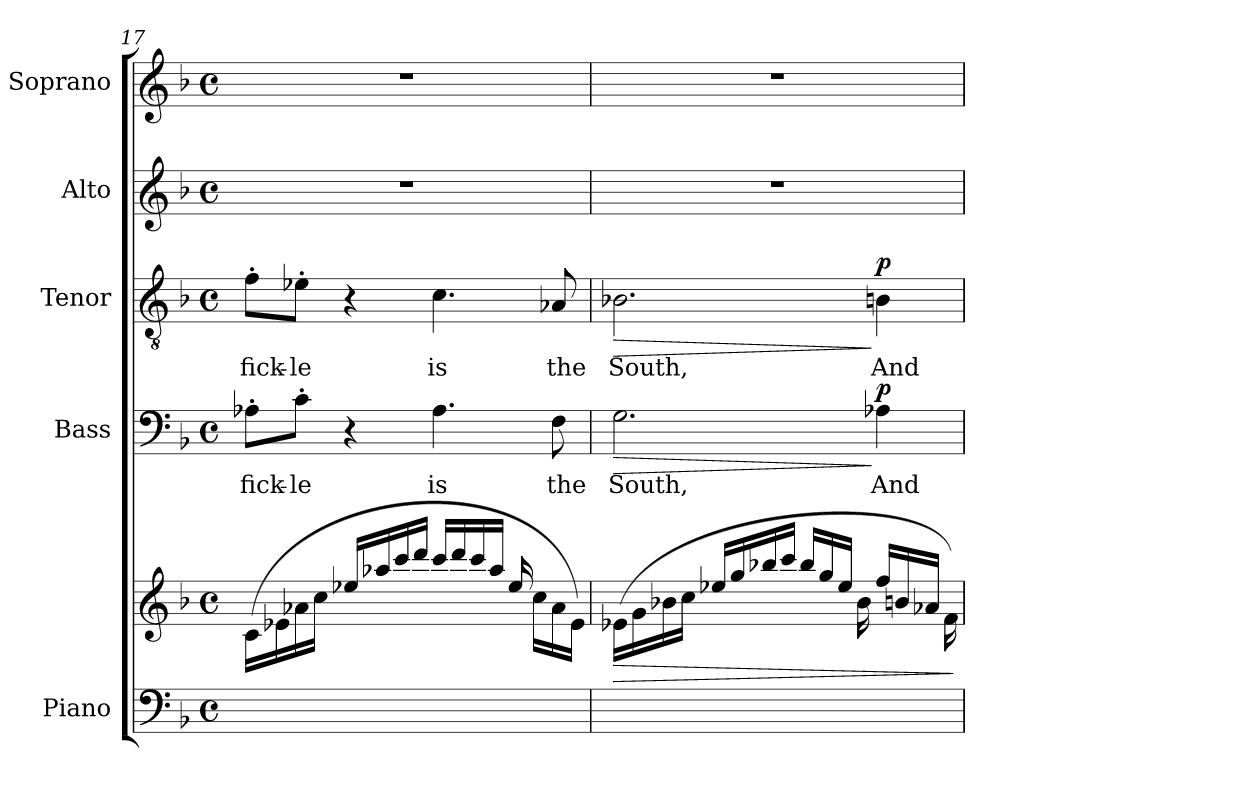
**kern	**kern	**dynam	**kern	**text	**dynam	**kern	**text	**dynam	**kern	**kern
*part5	*part5	*part5	*part4	*part4	*part4	*part3	*part3	*part3	*part2	*part1
*staff6	*staff5	*staff5/6	*staff4	*staff4	*staff4	*staff3	*staff3	*staff3	*staff2	*staff1
*I"Piano	*	*	*I"Bass	*	*	*I"Tenor	*	*	*I"Alto	*I"Soprano
*I'Pno	*	*	*	*	*	*	*	*	*	*
*clefF4	*clefG2	*	*clefF4	*	*	*clefGv2	*	*	*clefG2	*clefG2
*k[b-]	*k[b-]	*	*k[b-]	*	*	*k[b-]	*	*	*k[b-]	*k[b-]
*M4/4	*M4/4	*	*M4/4	*	*	*M4/4	*	*	*M4/4	*M4/4
*met(c)	*met(c)	*	*met(c)	*	*	*met(c)	*	*	*met(c)	*met(c)
=17	=17	=17	=17	=17	=17	=17	=17	=17	=17	=17
1ryy	(16c\LL	.	8A-X'\L	fick-	.	8f'\L	fick-	.	1r	1r
.	16e-X\	.	.	.	.	.	.	.	.	.
.	16a-X\	.	8c'\J	-le	.	8e-X'\J	-le	.	.	.
.	16cc\JJ	.	.	.	.	.	.	.	.	.
.	16ee-X/LL	.	4r	.	.	4r	.	.	.	.
.	16aa-X/	.	.	.	.	.	.	.	.	.
.	16ccc/	.	.	.	.	.	.	.	.	.
.	16ddd/JJ	.	.	.	.	.	.	.	.	.
.	16ccc/LL	.	4.A-\	is	.	4.c\	is	.	.	.
.	16ddd/	.	.	.	.	.	.	.	.	.
.	16ccc/	.	.	.	.	.	.	.	.	.
.	16aa-/JJ	.	.	.	.	.	.	.	.	.
.	16ee-/	.	.	.	.	.	.	.	.	.
.	16cc\LL	.	.	.	.	.	.	.	.	.
.	16a-\	.	8F\	the	.	8A-X/	the	.	.	.
.	16e-\JJ)	.	.	.	.	.	.	.	.	.
=18	=18	=18	=18	=18	=18	=18	=18	=18	=18	=18
!	!	!LO:HP:b	!	!	!LO:HP:b	!	!	!LO:HP:b	!	!
1ryy	(16e-X\LL	>	2.G\	South,	>	2.B-X\	South,	>	1r	1r
.	16g\	.	.	.	.	.	.	.	.	.
.	16b-X\	.	.	.	.	.	.	.	.	.
.	16cc\JJ	.	.	.	.	.	.	.	.	.
.	16ee-X/LL	.	.	.	.	.	.	.	.	.
.	16gg/	.	.	.	.	.	.	.	.	.
.	16bb-X/	.	.	.	.	.	.	.	.	.
.	16ccc/JJ	.	.	.	.	.	.	.	.	.
.	16bb-/LL	.	.	.	.	.	.	.	.	.
.	16gg/	.	.	.	.	.	.	.	.	.
.	16ee-/JJ	.	.	.	.	.	.	.	.	.
.	16b-\	.	.	.	.	.	.	.	.	.
!	!	!	!	!	!LO:DY:n=1:a	!	!	!LO:DY:n=1:a	!	!
.	16ff/LL	.	4A-X\	And	] p	4Bn\	And	] p	.	.
.	16bn/	.	.	.	.	.	.	.	.	.
.	16a-X/JJ	.	.	.	.	.	.	.	.	.
.	16f\)	.	.	.	.	.	.	.	.	.
.	.	]	.	.	.	.	.	.	.	.
=	=	=	=	=	=	=	=	=	=	=
*-	*-	*-	*-	*-	*-	*-	*-	*-	*-	*-
